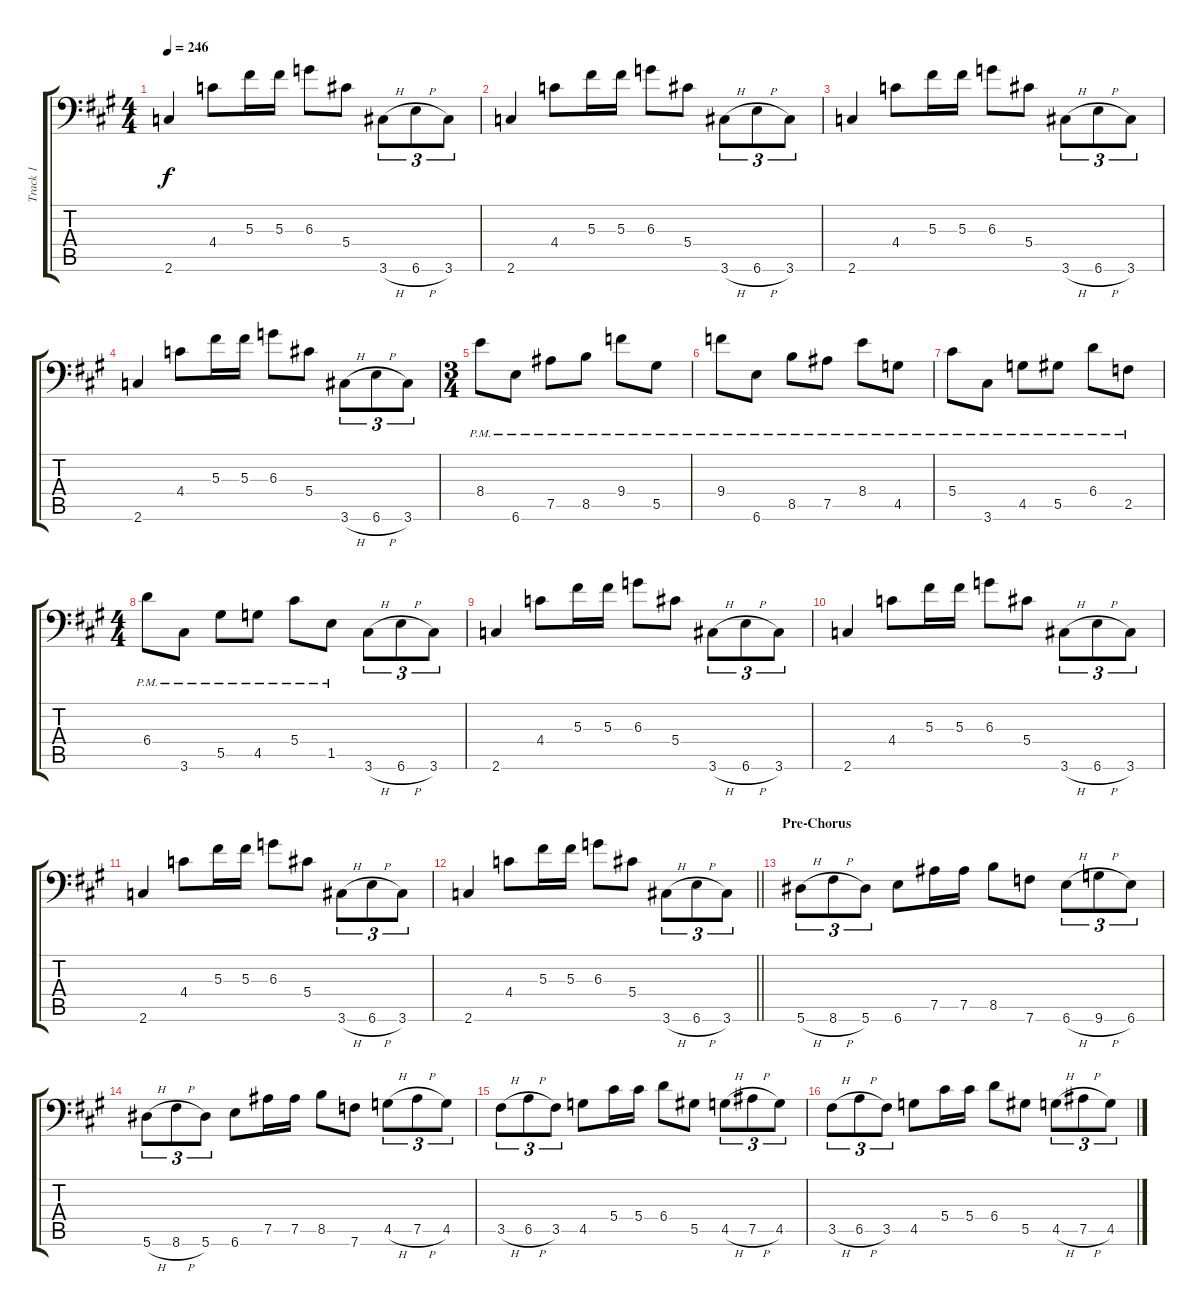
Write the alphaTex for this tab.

\track ("Track 1" "Track 1") {instrument distortionguitar}
\staff {score tabs}
\tuning (Bb3 F3 Db3 Ab2 Eb2 Bb1) {hide}
\ts (4 4)
\tempo 246
\clef f4
\ks f#minor
2.6.4{dy f} 4.4.8 5.3.16 5.3.16 6.3.8 5.4.8 3.6{h}.8{tu (3 2)} 6.6{h}.8{tu (3 2)} 3.6.8{tu (3 2)} |
2.6.4 4.4.8 5.3.16 5.3.16 6.3.8 5.4.8 3.6{h}.8{tu (3 2)} 6.6{h}.8{tu (3 2)} 3.6.8{tu (3 2)} |
2.6.4 4.4.8 5.3.16 5.3.16 6.3.8 5.4.8 3.6{h}.8{tu (3 2)} 6.6{h}.8{tu (3 2)} 3.6.8{tu (3 2)} |
2.6.4 4.4.8 5.3.16 5.3.16 6.3.8 5.4.8 3.6{h}.8{tu (3 2)} 6.6{h}.8{tu (3 2)} 3.6.8{tu (3 2)} |
\ts (3 4)
8.4{pm}.8 6.6{pm}.8 7.5{pm}.8 8.5{pm}.8 9.4{pm}.8 5.5{pm}.8 |
9.4{pm}.8 6.6{pm}.8 8.5{pm}.8 7.5{pm}.8 8.4{pm}.8 4.5{pm}.8 |
5.4{pm}.8 3.6{pm}.8 4.5{pm}.8 5.5{pm}.8 6.4{pm}.8 2.5{pm}.8 |
\ts (4 4)
6.4{pm}.8 3.6{pm}.8 5.5{pm}.8 4.5{pm}.8 5.4{pm}.8 1.5{pm}.8 3.6{h}.8{tu (3 2)} 6.6{h}.8{tu (3 2)} 3.6.8{tu (3 2)} |
2.6.4 4.4.8 5.3.16 5.3.16 6.3.8 5.4.8 3.6{h}.8{tu (3 2)} 6.6{h}.8{tu (3 2)} 3.6.8{tu (3 2)} |
2.6.4 4.4.8 5.3.16 5.3.16 6.3.8 5.4.8 3.6{h}.8{tu (3 2)} 6.6{h}.8{tu (3 2)} 3.6.8{tu (3 2)} |
2.6.4 4.4.8 5.3.16 5.3.16 6.3.8 5.4.8 3.6{h}.8{tu (3 2)} 6.6{h}.8{tu (3 2)} 3.6.8{tu (3 2)} |
\barLineRight lightlight
2.6.4 4.4.8 5.3.16 5.3.16 6.3.8 5.4.8 3.6{h}.8{tu (3 2)} 6.6{h}.8{tu (3 2)} 3.6.8{tu (3 2)} |
\section ("" "Pre-Chorus")
5.6{h}.8{tu (3 2)} 8.6{h}.8{tu (3 2)} 5.6.8{tu (3 2)} 6.6.8 7.5.16 7.5.16 8.5.8 7.6.8 6.6{h}.8{tu (3 2)} 9.6{h}.8{tu (3 2)} 6.6.8{tu (3 2)} |
5.6{h}.8{tu (3 2)} 8.6{h}.8{tu (3 2)} 5.6.8{tu (3 2)} 6.6.8 7.5.16 7.5.16 8.5.8 7.6.8 4.5{h}.8{tu (3 2)} 7.5{h}.8{tu (3 2)} 4.5.8{tu (3 2)} |
3.5{h}.8{tu (3 2)} 6.5{h}.8{tu (3 2)} 3.5.8{tu (3 2)} 4.5.8 5.4.16 5.4.16 6.4.8 5.5.8 4.5{h}.8{tu (3 2)} 7.5{h}.8{tu (3 2)} 4.5.8{tu (3 2)} |
3.5{h}.8{tu (3 2)} 6.5{h}.8{tu (3 2)} 3.5.8{tu (3 2)} 4.5.8 5.4.16 5.4.16 6.4.8 5.5.8 4.5{h}.8{tu (3 2)} 7.5{h}.8{tu (3 2)} 4.5.8{tu (3 2)}
